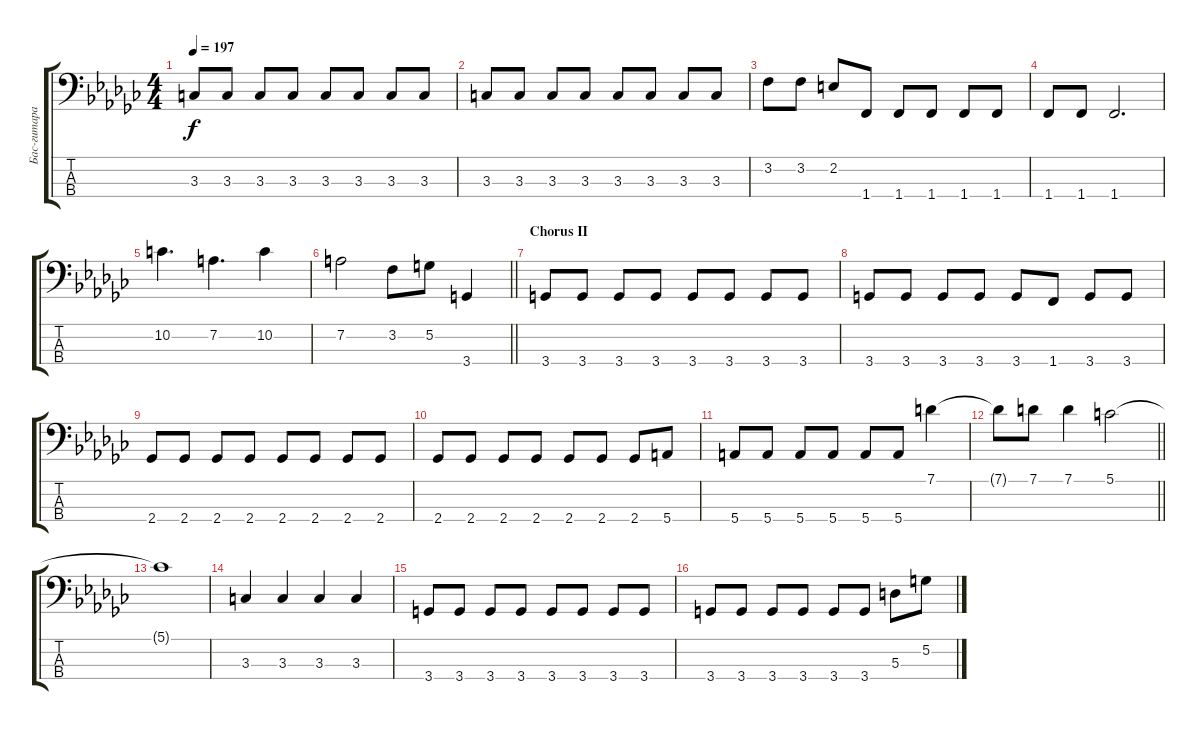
\track ("Бас-гитара" "Бас-гитара") {instrument electricbassfinger}
\staff {score tabs}
\tuning (G2 D2 A1 E1) {hide}
\ts (4 4)
\tempo 197
\clef f4
\ks gb
3.3.8{dy f} 3.3.8 3.3.8 3.3.8 3.3.8 3.3.8 3.3.8 3.3.8 |
3.3.8 3.3.8 3.3.8 3.3.8 3.3.8 3.3.8 3.3.8 3.3.8 |
3.2.8 3.2.8 2.2.8 1.4.8 1.4.8 1.4.8 1.4.8 1.4.8 |
1.4.8 1.4.8 1.4.2{d} |
10.2.4{d} 7.2.4{d} 10.2.4 |
\barLineRight lightlight
7.2.2 3.2.8 5.2.8 3.4.4 |
\section ("" "Chorus II")
3.4.8 3.4.8 3.4.8 3.4.8 3.4.8 3.4.8 3.4.8 3.4.8 |
3.4.8 3.4.8 3.4.8 3.4.8 3.4.8 1.4.8 3.4.8 3.4.8 |
2.4.8 2.4.8 2.4.8 2.4.8 2.4.8 2.4.8 2.4.8 2.4.8 |
2.4.8 2.4.8 2.4.8 2.4.8 2.4.8 2.4.8 2.4.8 5.4.8 |
5.4.8 5.4.8 5.4.8 5.4.8 5.4.8 5.4.8 7.1.4 |
\barLineRight lightlight
7.1{t}.8 7.1.8 7.1.4 5.1.2 |
5.1{t}.1 |
3.3.4 3.3.4 3.3.4 3.3.4 |
3.4.8 3.4.8 3.4.8 3.4.8 3.4.8 3.4.8 3.4.8 3.4.8 |
3.4.8 3.4.8 3.4.8 3.4.8 3.4.8 3.4.8 5.3.8 5.2.8
